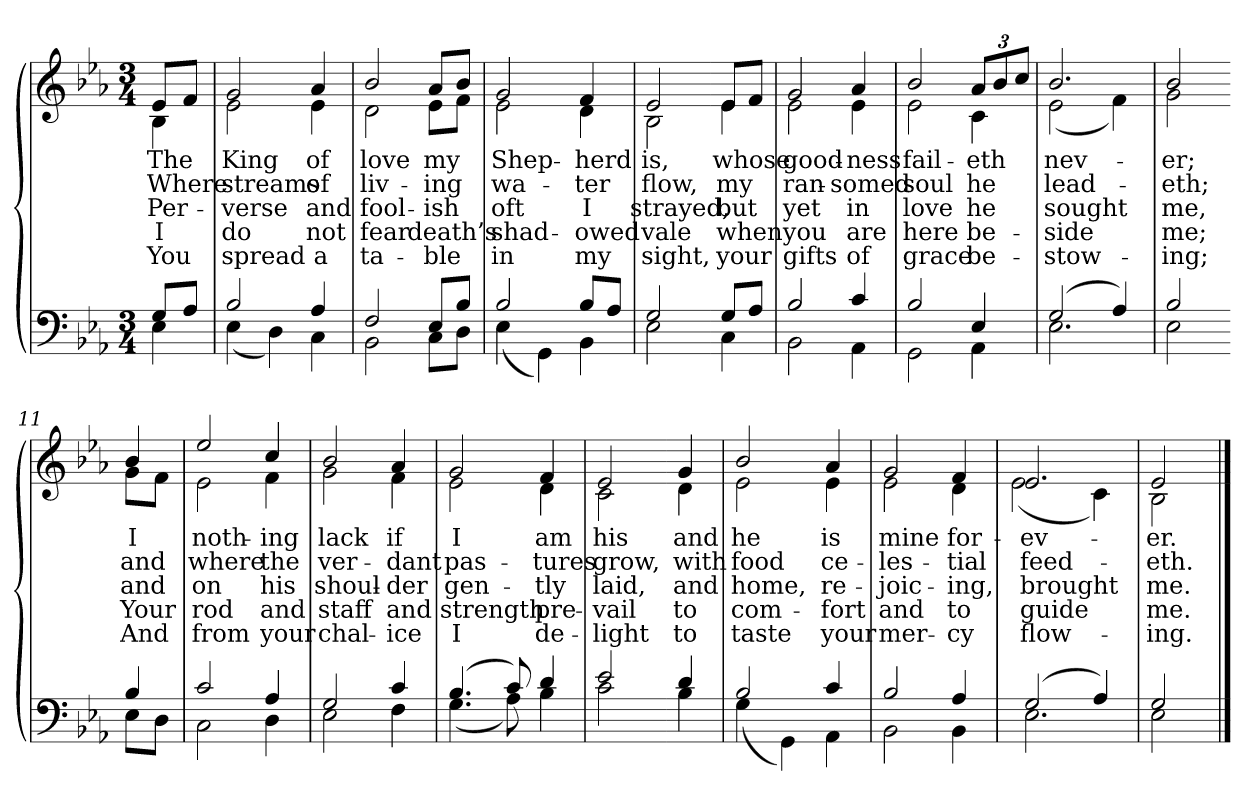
**kern	**kern	**text	**text	**text	**text	**text
*part2	*part1	*part1	*part1	*part1	*part1	*part1
*staff2	*staff1	*staff1	*staff1	*staff1	*staff1	*staff1
*clefF4	*clefG2	*	*	*	*	*
*k[b-e-a-]	*k[b-e-a-]	*	*	*	*	*
*M3/4	*M3/4	*	*	*	*	*
=1	=1	=1	=1	=1	=1	=1
*^	*	*	*	*	*	*
!	!	!LO:TX:b:i:t=Verse	!	!	!	!	!
!	!	!	!LO:LY:b	!LO:LY:b	!LO:LY:b	!LO:LY:b	!LO:LY:b
*	*	*^	*	*	*	*	*
8G/L	4E-\	8e-/L	4B-\	The	Where	Per-	I	You
8A-/J	.	8f/J	.	.	.	.	.	.
=2	=2	=2	=2	=2	=2	=2	=2	=2
!	!	!	!	!LO:LY:b	!LO:LY:b	!LO:LY:b	!LO:LY:b	!LO:LY:b
2B-/	(<4E-\	2g/	2e-\	King	streams	-verse	do	spread
.	4D\)	.	.	.	.	.	.	.
!	!	!	!	!LO:LY:b	!LO:LY:b	!LO:LY:b	!LO:LY:b	!LO:LY:b
4A-/	4C\	4a-/	4e-\	of	of	and	not	a
=3	=3	=3	=3	=3	=3	=3	=3	=3
!	!	!	!	!LO:LY:b	!LO:LY:b	!LO:LY:b	!LO:LY:b	!LO:LY:b
2F/	2BB-\	2b-/	2d\	love	liv-	fool-	fear	ta-
!	!	!	!	!LO:LY:b	!LO:LY:b	!LO:LY:b	!LO:LY:b	!LO:LY:b
8E-/L	8C\L	8a-/L	8e-\L	my	-ing	-ish	death’s	-ble
8B-/J	8D\J	8b-/J	8f\J	.	.	.	.	.
=4	=4	=4	=4	=4	=4	=4	=4	=4
!	!	!	!	!LO:LY:b	!LO:LY:b	!LO:LY:b	!LO:LY:b	!LO:LY:b
2B-/	(<4E-\	2g/	2e-\	Shep-	wa-	oft	shad-	in
.	4GG\)	.	.	.	.	.	.	.
!	!	!	!	!LO:LY:b	!LO:LY:b	!LO:LY:b	!LO:LY:b	!LO:LY:b
8B-/L	4BB-\	4f/	4d\	-herd	-ter	I	-owed	my
8A-/J	.	.	.	.	.	.	.	.
=5	=5	=5	=5	=5	=5	=5	=5	=5
!	!	!	!	!LO:LY:b	!LO:LY:b	!LO:LY:b	!LO:LY:b	!LO:LY:b
2G/	2E-\	2e-/	2B-\	is,	flow,	strayed,	vale	sight,
!!LO:LB:g=z	!!
=6-	=6-	=6-	=6-	=6-	=6-	=6-	=6-	=6-
!	!	!	!	!LO:LY:b	!LO:LY:b	!LO:LY:b	!LO:LY:b	!LO:LY:b
8G/L	4C\	8e-/L	4e-\	whose	my	but	when	your
8A-/J	.	8f/J	.	.	.	.	.	.
=7	=7	=7	=7	=7	=7	=7	=7	=7
!	!	!	!	!LO:LY:b	!LO:LY:b	!LO:LY:b	!LO:LY:b	!LO:LY:b
2B-/	2BB-\	2g/	2e-\	good-	ran-	yet	you	gifts
!	!	!	!	!LO:LY:b	!LO:LY:b	!LO:LY:b	!LO:LY:b	!LO:LY:b
4c/	4AA-\	4a-/	4e-\	-ness	-somed	in	are	of
=8	=8	=8	=8	=8	=8	=8	=8	=8
!	!	!	!	!LO:LY:b	!LO:LY:b	!LO:LY:b	!LO:LY:b	!LO:LY:b
2B-/	2GG\	2b-/	2e-\	fail-	soul	love	here	grace
*	*	*Xbrackettup	*	*	*	*	*	*
!	!	!	!	!LO:LY:b	!LO:LY:b	!LO:LY:b	!LO:LY:b	!LO:LY:b
4E-/	4AA-\	12a-/L	4c\	-eth	he	he	be-	be-
.	.	12b-/	.	.	.	.	.	.
.	.	12cc/J	.	.	.	.	.	.
=9	=9	=9	=9	=9	=9	=9	=9	=9
!	!	!	!	!LO:LY:b	!LO:LY:b	!LO:LY:b	!LO:LY:b	!LO:LY:b
(>2G/	2.E-\	2.b-/	(<2e-\	nev-	lead-	sought	-side	-stow-
4A-/)	.	.	4f\)	.	.	.	.	.
=10	=10	=10	=10	=10	=10	=10	=10	=10
!	!	!	!	!LO:LY:b	!LO:LY:b	!LO:LY:b	!LO:LY:b	!LO:LY:b
2B-/	2E-\	2b-/	2g\	-er;	-eth;	me,	me;	-ing;
!!LO:LB:g=z	!!
=11-	=11-	=11-	=11-	=11-	=11-	=11-	=11-	=11-
!	!	!	!	!LO:LY:b	!LO:LY:b	!LO:LY:b	!LO:LY:b	!LO:LY:b
4B-/	8E-\L	4b-/	8g\L	I	and	and	Your	And
.	8D\J	.	8f\J	.	.	.	.	.
=12	=12	=12	=12	=12	=12	=12	=12	=12
!	!	!	!	!LO:LY:b	!LO:LY:b	!LO:LY:b	!LO:LY:b	!LO:LY:b
2c/	2C\	2ee-/	2e-\	noth-	where	on	rod	from
!	!	!	!	!LO:LY:b	!LO:LY:b	!LO:LY:b	!LO:LY:b	!LO:LY:b
4A-/	4D\	4cc/	4f\	-ing	the	his	and	your
=13	=13	=13	=13	=13	=13	=13	=13	=13
!	!	!	!	!LO:LY:b	!LO:LY:b	!LO:LY:b	!LO:LY:b	!LO:LY:b
2G/	2E-\	2b-/	2g\	lack	ver-	shoul-	staff	chal-
!	!	!	!	!LO:LY:b	!LO:LY:b	!LO:LY:b	!LO:LY:b	!LO:LY:b
4c/	4F\	4a-/	4f\	if	-dant	-der	and	-ice
=14	=14	=14	=14	=14	=14	=14	=14	=14
!	!	!	!	!LO:LY:b	!LO:LY:b	!LO:LY:b	!LO:LY:b	!LO:LY:b
(>4.B-/	(<4.G\	2g/	2e-\	I	pas-	gen-	strength	I
8c/)	8A-\)	.	.	.	.	.	.	.
!	!	!	!	!LO:LY:b	!LO:LY:b	!LO:LY:b	!LO:LY:b	!LO:LY:b
4d/	4B-\	4f/	4d\	am	-tures	-tly	pre-	de-
=15	=15	=15	=15	=15	=15	=15	=15	=15
!	!	!	!	!LO:LY:b	!LO:LY:b	!LO:LY:b	!LO:LY:b	!LO:LY:b
2e-/	2c\	2e-/	2c\	his	grow,	laid,	-vail	-light
!!LO:LB:g=z	!!
=16-	=16-	=16-	=16-	=16-	=16-	=16-	=16-	=16-
!	!	!	!	!LO:LY:b	!LO:LY:b	!LO:LY:b	!LO:LY:b	!LO:LY:b
4d/	4B-\	4g/	4d\	and	with	and	to	to
=17	=17	=17	=17	=17	=17	=17	=17	=17
!	!	!	!	!LO:LY:b	!LO:LY:b	!LO:LY:b	!LO:LY:b	!LO:LY:b
2B-/	(<4G\	2b-/	2e-\	he	food	home,	com-	taste
.	4GG\)	.	.	.	.	.	.	.
!	!	!	!	!LO:LY:b	!LO:LY:b	!LO:LY:b	!LO:LY:b	!LO:LY:b
4c/	4AA-\	4a-/	4e-\	is	ce-	re-	-fort	your
=18	=18	=18	=18	=18	=18	=18	=18	=18
!	!	!	!	!LO:LY:b	!LO:LY:b	!LO:LY:b	!LO:LY:b	!LO:LY:b
2B-/	2BB-\	2g/	2e-\	mine	-les-	-joic-	and	mer-
!	!	!	!	!LO:LY:b	!LO:LY:b	!LO:LY:b	!LO:LY:b	!LO:LY:b
4A-/	4BB-\	4f/	4d\	for-	-tial	-ing,	to	-cy
=19	=19	=19	=19	=19	=19	=19	=19	=19
!	!	!	!	!LO:LY:b	!LO:LY:b	!LO:LY:b	!LO:LY:b	!LO:LY:b
(>2G/	2.E-\	2.e-/	(<2e-\	-ev-	feed-	brought	guide	flow-
4A-/)	.	.	4c\)	.	.	.	.	.
=20	=20	=20	=20	=20	=20	=20	=20	=20
!	!	!	!	!LO:LY:b	!LO:LY:b	!LO:LY:b	!LO:LY:b	!LO:LY:b
2G/	2E-\	2e-/	2B-\	-er.	-eth.	me.	me.	-ing.
*v	*v	*	*	*	*	*	*	*
*	*v	*v	*	*	*	*	*
==	==	==	==	==	==	==
*-	*-	*-	*-	*-	*-	*-
